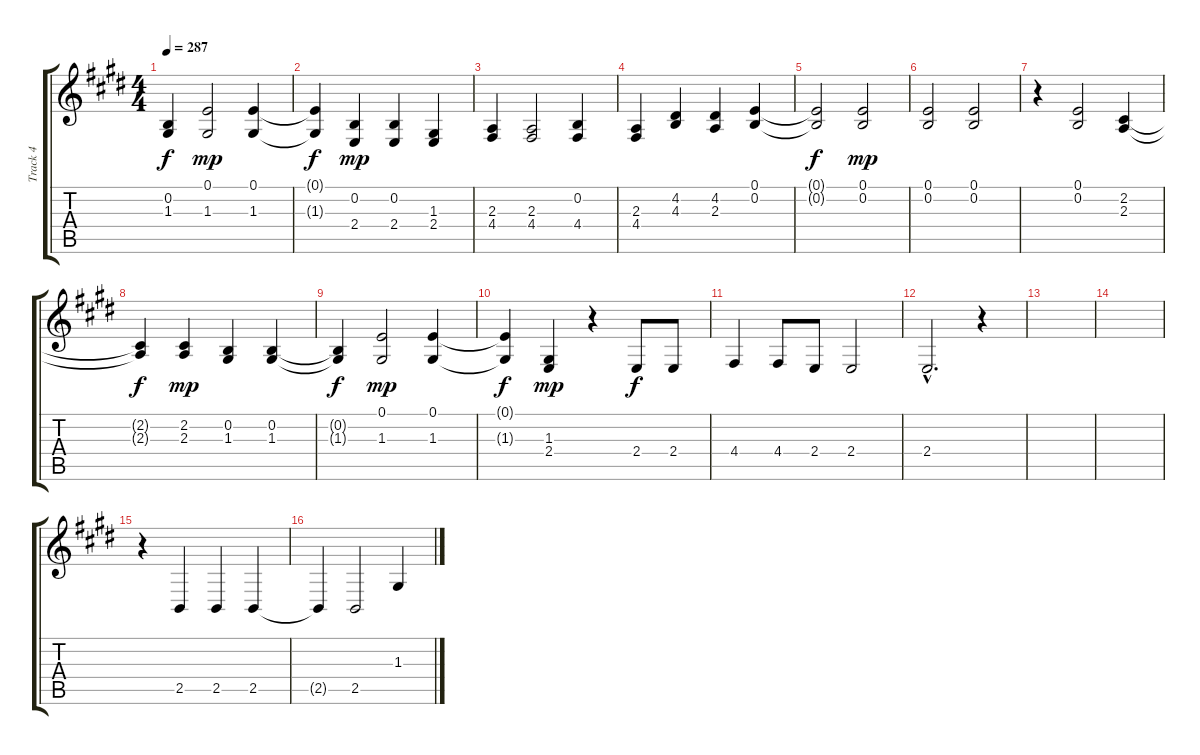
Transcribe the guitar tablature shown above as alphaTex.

\track ("Track 4" "Track 4") {instrument oboe}
\staff {score tabs}
\tuning (E4 B3 G3 D3 A2 E2) {hide}
\ts (4 4)
\tempo 287
\clef g2
\ks c#minor
(0.2{t} 1.3{t}).4{dy f} (0.1 1.3).2{dy mp} (0.1 1.3).4 |
(0.1{t} 1.3{t}).4{dy f} (0.2 2.4).4{dy mp} (0.2 2.4).4 (1.3 2.4).4 |
(2.3 4.4).4 (2.3 4.4).2 (0.2 4.4).4 |
(2.3 4.4).4 (4.2 4.3).4 (4.2 2.3).4 (0.1 0.2).4 |
(0.1{t} 0.2{t}).2{dy f} (0.1 0.2).2{dy mp} |
(0.1 0.2).2 (0.1 0.2).2 |
r.4 (0.1 0.2).2 (2.2 2.3).4 |
(2.2{t} 2.3{t}).4{dy f} (2.2 2.3).4{dy mp} (0.2 1.3).4 (0.2 1.3).4 |
(0.2{t} 1.3{t}).4{dy f} (0.1 1.3).2{dy mp} (0.1 1.3).4 |
(0.1{t} 1.3{t}).4{dy f} (1.3 2.4).4{dy mp} r.4 2.4.8{dy f} 2.4.8 |
4.4.4 4.4.8 2.4.8 2.4.2 |
2.4{hac}.2{d} r.4 |
|
|
r.4 2.5.4 2.5.4 2.5.4 |
2.5{t}.4 2.5.2 1.3.4
